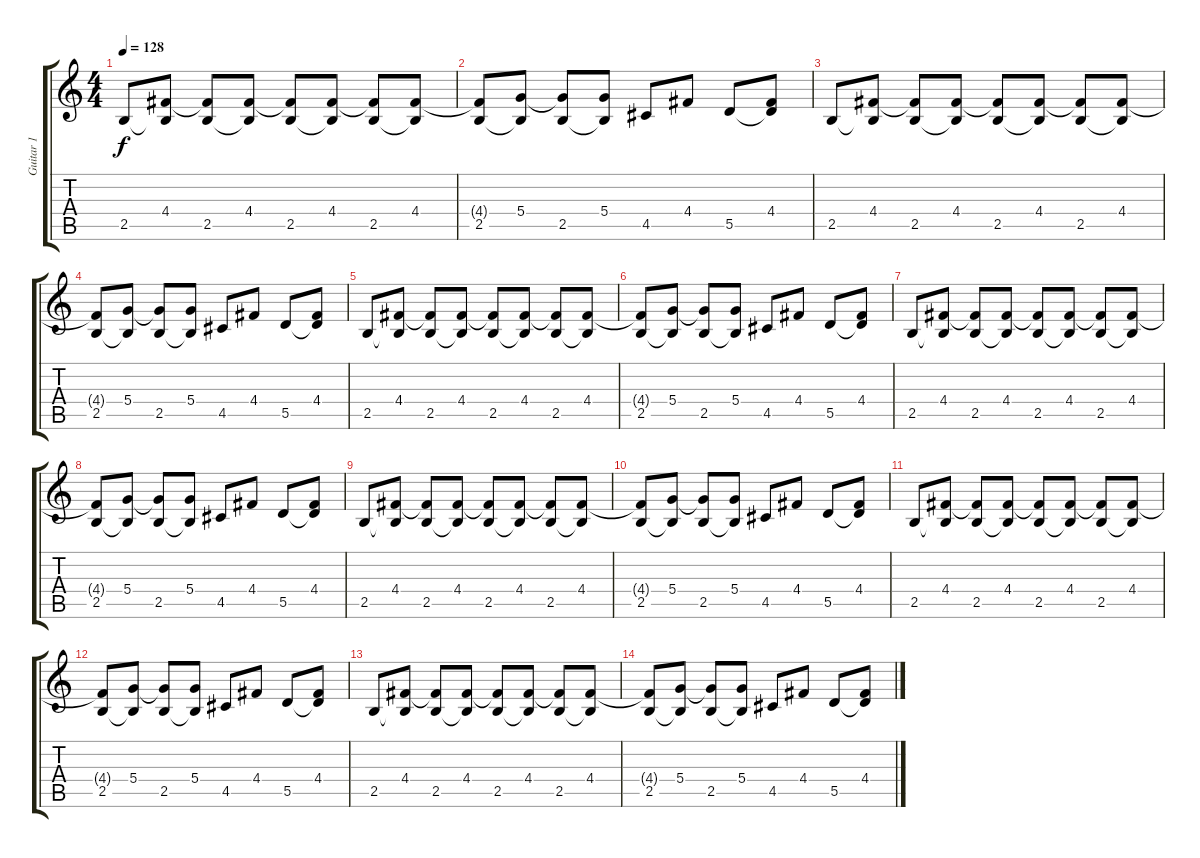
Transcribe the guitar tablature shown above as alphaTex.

\track ("Guitar 1" "Guitar 1") {instrument acousticguitarnylon}
\staff {score tabs}
\tuning (E4 B3 G3 D3 A2 E2) {hide}
\ts (4 4)
\tempo 128
\clef g2
\ks c
2.5.8{dy f} (4.4 2.5{t}).8 (4.4{t} 2.5).8 (4.4 2.5{t}).8 (4.4{t} 2.5).8 (4.4 2.5{t}).8 (4.4{t} 2.5).8 (4.4 2.5{t}).8 |
(4.4{t} 2.5).8 (5.4 2.5{t}).8 (5.4{t} 2.5).8 (5.4 2.5{t}).8 4.5.8 4.4.8 5.5.8 (4.4 5.5{t}).8 |
2.5.8 (4.4 2.5{t}).8 (4.4{t} 2.5).8 (4.4 2.5{t}).8 (4.4{t} 2.5).8 (4.4 2.5{t}).8 (4.4{t} 2.5).8 (4.4 2.5{t}).8 |
(4.4{t} 2.5).8 (5.4 2.5{t}).8 (5.4{t} 2.5).8 (5.4 2.5{t}).8 4.5.8 4.4.8 5.5.8 (4.4 5.5{t}).8 |
2.5.8 (4.4 2.5{t}).8 (4.4{t} 2.5).8 (4.4 2.5{t}).8 (4.4{t} 2.5).8 (4.4 2.5{t}).8 (4.4{t} 2.5).8 (4.4 2.5{t}).8 |
(4.4{t} 2.5).8 (5.4 2.5{t}).8 (5.4{t} 2.5).8 (5.4 2.5{t}).8 4.5.8 4.4.8 5.5.8 (4.4 5.5{t}).8 |
2.5.8 (4.4 2.5{t}).8 (4.4{t} 2.5).8 (4.4 2.5{t}).8 (4.4{t} 2.5).8 (4.4 2.5{t}).8 (4.4{t} 2.5).8 (4.4 2.5{t}).8 |
(4.4{t} 2.5).8 (5.4 2.5{t}).8 (5.4{t} 2.5).8 (5.4 2.5{t}).8 4.5.8 4.4.8 5.5.8 (4.4 5.5{t}).8 |
2.5.8 (4.4 2.5{t}).8 (4.4{t} 2.5).8 (4.4 2.5{t}).8 (4.4{t} 2.5).8 (4.4 2.5{t}).8 (4.4{t} 2.5).8 (4.4 2.5{t}).8 |
(4.4{t} 2.5).8 (5.4 2.5{t}).8 (5.4{t} 2.5).8 (5.4 2.5{t}).8 4.5.8 4.4.8 5.5.8 (4.4 5.5{t}).8 |
2.5.8 (4.4 2.5{t}).8 (4.4{t} 2.5).8 (4.4 2.5{t}).8 (4.4{t} 2.5).8 (4.4 2.5{t}).8 (4.4{t} 2.5).8 (4.4 2.5{t}).8 |
(4.4{t} 2.5).8 (5.4 2.5{t}).8 (5.4{t} 2.5).8 (5.4 2.5{t}).8 4.5.8 4.4.8 5.5.8 (4.4 5.5{t}).8 |
2.5.8 (4.4 2.5{t}).8 (4.4{t} 2.5).8 (4.4 2.5{t}).8 (4.4{t} 2.5).8 (4.4 2.5{t}).8 (4.4{t} 2.5).8 (4.4 2.5{t}).8 |
(4.4{t} 2.5).8 (5.4 2.5{t}).8 (5.4{t} 2.5).8 (5.4 2.5{t}).8 4.5.8 4.4.8 5.5.8 (4.4 5.5{t}).8
